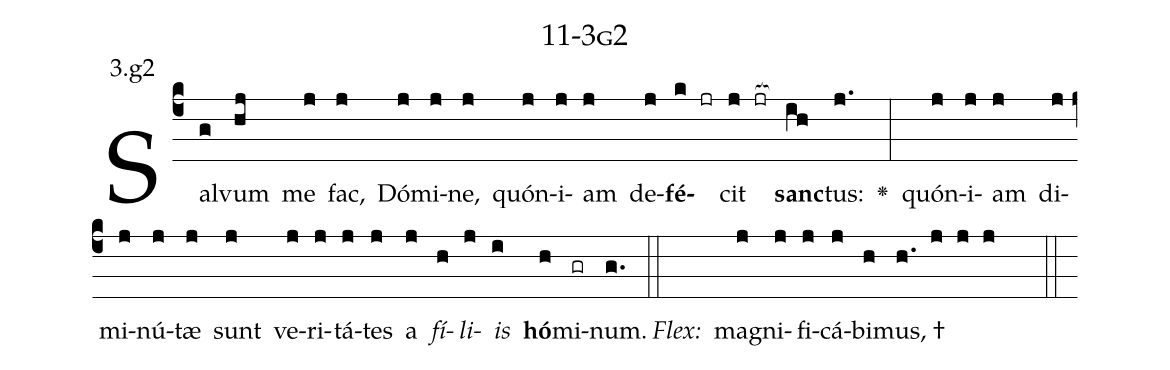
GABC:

name: 11-3g2;
annotation: 3.g2;
%%
(c4)Sal(g)vum(hj) me(j) fac,(j) Dó(j)mi(j)ne,(j) quón(j)i(j)am(j) de(j)<b>fé</b>(k jr)cit(j jr[ocb:1{]) <b>sanc</b>(ih[ocb:0}])tus:(j.) <v>\greheightstar</v>(:) quón(j)i(j)am(j) di(j)mi(j)nú(j)tæ(j) sunt(j) ve(j)ri(j)tá(j)tes(j) a(j) <i>fí</i>(h)<i>li</i>(j)<i>is</i>(i) <b>hó</b>(h)mi(gr)num.(g.) (::)
<i>Flex:</i>()  ma(j)gni(j)fi(j)cá(j)bi(h)mus, †(h. j j j  ::)

%E(j) u(h) o(j) u(i) a(h) e.(g.) (::)
